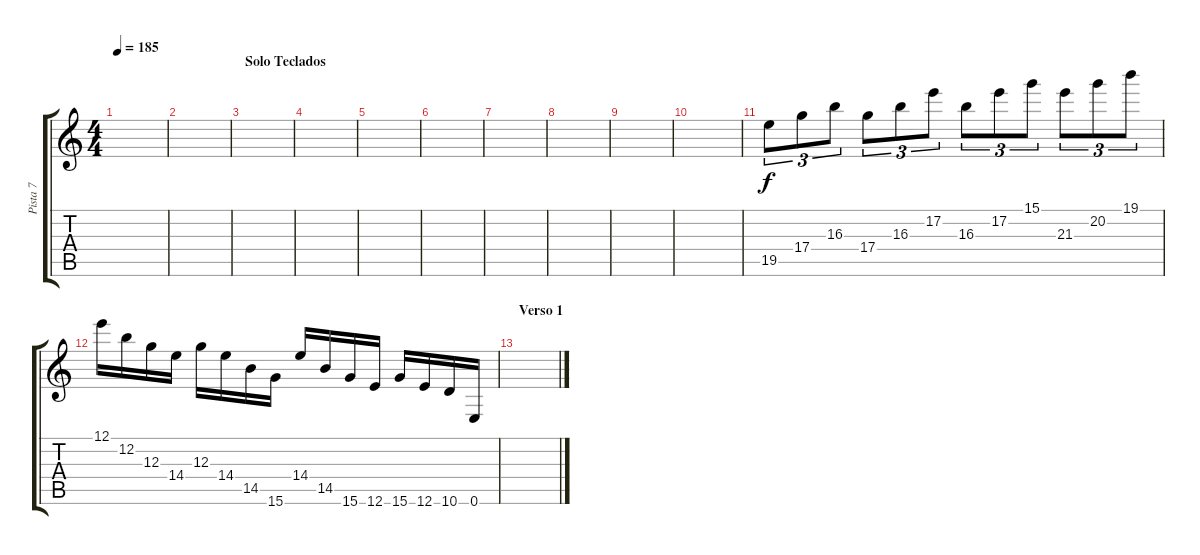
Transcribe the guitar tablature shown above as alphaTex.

\track ("Pista 7" "Pista 7") {instrument overdrivenguitar}
\staff {score tabs}
\tuning (E4 B3 G3 D3 A2 E2) {hide}
\ts (4 4)
\tempo 185
\clef g2
\ks c
|
|
\section ("" "Solo Teclados")
|
|
|
|
|
|
|
|
19.5.8{tu (3 2)} 17.4.8{tu (3 2)} 16.3.8{tu (3 2)} 17.4.8{tu (3 2)} 16.3.8{tu (3 2)} 17.2.8{tu (3 2)} 16.3.8{tu (3 2)} 17.2.8{tu (3 2)} 15.1.8{tu (3 2)} 21.3.8{tu (3 2)} 20.2.8{tu (3 2)} 19.1.8{tu (3 2)} |
12.1.16 12.2.16 12.3.16 14.4.16 12.3.16 14.4.16 14.5.16 15.6.16 14.4.16 14.5.16 15.6.16 12.6.16 15.6.16 12.6.16 10.6.16 0.6.16 |
\section ("" "Verso 1")
